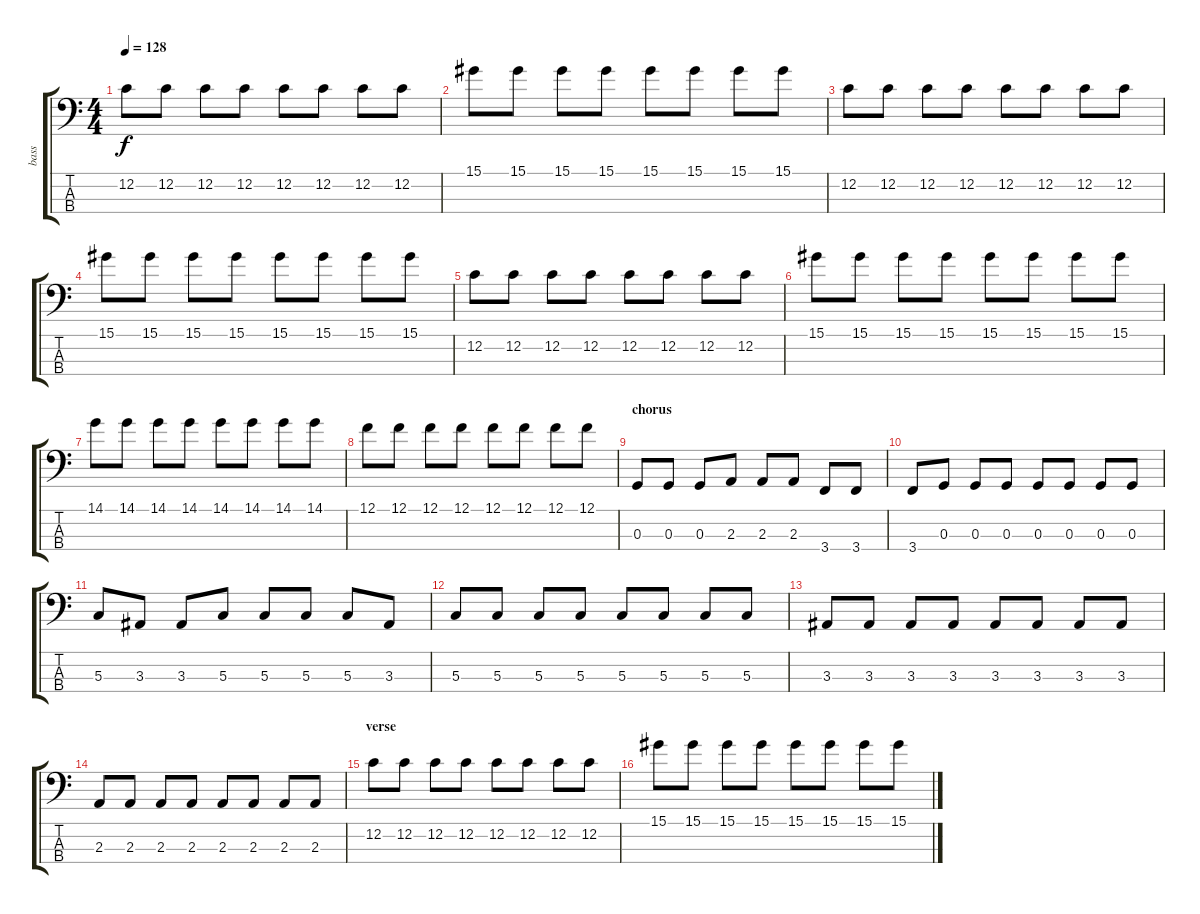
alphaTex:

\track ("bass" "bass") {instrument electricbasspick}
\staff {score tabs}
\tuning (F2 C2 G1 D1) {hide}
\ts (4 4)
\tempo 128
\clef f4
\ks c
12.2.8{dy f} 12.2.8 12.2.8 12.2.8 12.2.8 12.2.8 12.2.8 12.2.8 |
15.1.8 15.1.8 15.1.8 15.1.8 15.1.8 15.1.8 15.1.8 15.1.8 |
12.2.8 12.2.8 12.2.8 12.2.8 12.2.8 12.2.8 12.2.8 12.2.8 |
15.1.8 15.1.8 15.1.8 15.1.8 15.1.8 15.1.8 15.1.8 15.1.8 |
12.2.8 12.2.8 12.2.8 12.2.8 12.2.8 12.2.8 12.2.8 12.2.8 |
15.1.8 15.1.8 15.1.8 15.1.8 15.1.8 15.1.8 15.1.8 15.1.8 |
14.1.8 14.1.8 14.1.8 14.1.8 14.1.8 14.1.8 14.1.8 14.1.8 |
12.1.8 12.1.8 12.1.8 12.1.8 12.1.8 12.1.8 12.1.8 12.1.8 |
\section ("" "chorus")
0.3.8 0.3.8 0.3.8 2.3.8 2.3.8 2.3.8 3.4.8 3.4.8 |
3.4.8 0.3.8 0.3.8 0.3.8 0.3.8 0.3.8 0.3.8 0.3.8 |
5.3.8 3.3.8 3.3.8 5.3.8 5.3.8 5.3.8 5.3.8 3.3.8 |
5.3.8 5.3.8 5.3.8 5.3.8 5.3.8 5.3.8 5.3.8 5.3.8 |
3.3.8 3.3.8 3.3.8 3.3.8 3.3.8 3.3.8 3.3.8 3.3.8 |
2.3.8 2.3.8 2.3.8 2.3.8 2.3.8 2.3.8 2.3.8 2.3.8 |
\section ("" "verse")
12.2.8 12.2.8 12.2.8 12.2.8 12.2.8 12.2.8 12.2.8 12.2.8 |
15.1.8 15.1.8 15.1.8 15.1.8 15.1.8 15.1.8 15.1.8 15.1.8
